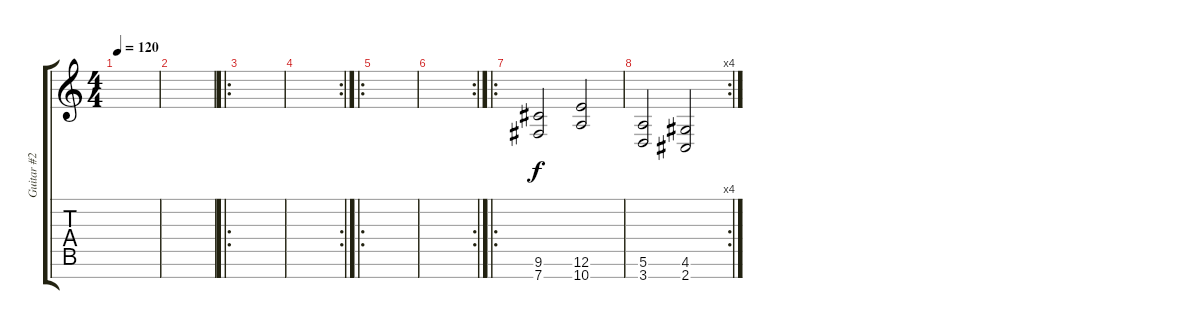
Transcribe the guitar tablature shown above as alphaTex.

\track ("Guitar #2" "Guitar #2") {instrument overdrivenguitar}
\staff {score tabs}
\tuning (E4 B3 G3 D3 A2 E2 B1) {hide}
\ts (4 4)
\tempo 120
\clef g2
\ks c
|
|
\ro
|
\rc 2
|
\ro
|
\rc 2
|
\ro
(9.6 7.7).2 (12.6 10.7).2 |
\rc 4
(5.6 3.7).2 (4.6 2.7).2
